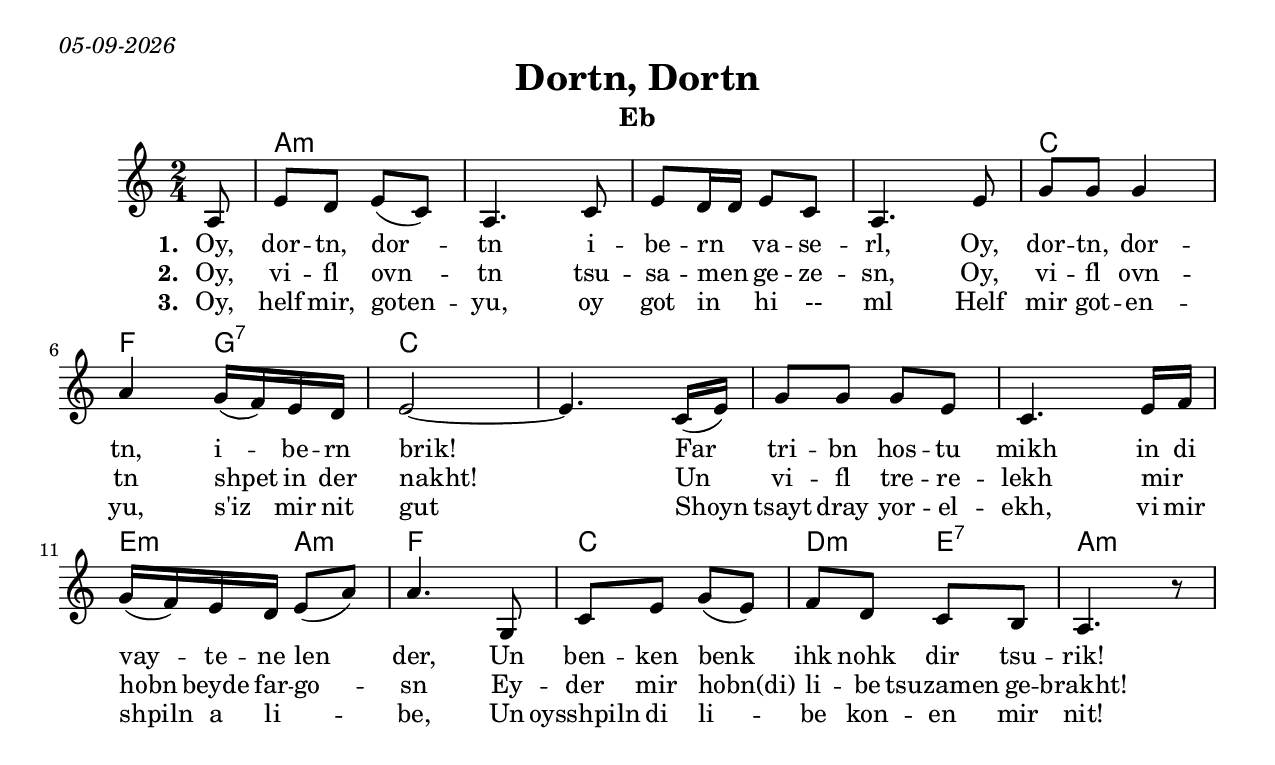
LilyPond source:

\version "2.20.0"
\include "english.ly"
\pointAndClickOff
\paper{
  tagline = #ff
  print-all-headers = ##t
  #(set-paper-size "letter")
}
date = #(strftime "%d-%m-%Y" (localtime (current-time)))

\markup{ \italic{ \date }  }

%\markup{ Got something to say? }

global = {
  \clef treble
  \key a \minor
  \time 2/4
  \set Score.markFormatter = #format-mark-box-alphabet
}

%#################################### Melody ########################
%melody =  \transpose c d \relative c {  %transpose for clarinet
melody = \relative c {
  \global
  \partial 8 a8    %lead in notes

   e'8 d e(c)
   a4. c8
   e8 d16 d e8 c
   a4.e'8

   g8 g g4
   a4 g16 (f) e d
   e2 ~
   e4. c16 (e)

   g8 g g e
   c4. e16 f
   g16(f)
   e16 d e8(a)

   a4. g,8
   c8 e g(e)
   f8 d c b
   a4. r8
}
%################################# Lyrics #####################
\addlyrics{ \set stanza = #"1. "
 Oy, dor -- tn, dor -- tn
 i -- be -- rn _ va -- se -- rl,
 Oy, dor -- tn, dor -- tn,
 i -- be -- rn brik!

 Far tri -- bn hos -- tu mikh in di
 vay -- te -- ne len der,
 Un ben -- ken benk
 ihk nohk dir tsu -- rik!
}

\addlyrics{ \set stanza = #"2. "
Oy, vi -- fl ovn -- tn
tsu -- sa -- men _ ge -- ze -- sn,
Oy, vi -- fl ovn -- tn shpet in der nakht!
Un vi -- fl tre -- re -- lekh
mir _  hobn beyde far -- go -- sn
Ey -- der mir hobn(di) li -- be tsuzamen ge -- brakht!
}

\addlyrics{ \set stanza = #"3. "
Oy, helf mir, goten -- yu, oy got in _  hi  _-- ml
Helf mir got -- en -- yu, s'iz mir nit gut
Shoyn tsayt dray yor -- el -- ekh, vi mir shpiln a li _ -- be,
Un oysshpiln di li -- be kon -- en mir nit!
}
\addlyrics{ \set stanza = #"4. "

}
%################################# Chords #######################
harmonies = \chordmode {
  s8 a2*4:m
  c2
  f4 g4:7
  c2*4
  e4:m
  a4:m
  f2
  c2
  d4:m e4:7
  a2:m
}

\score {\transpose c a
  % transpose score below
  \transpose a c'
  <<
    \new ChordNames {
      \set chordChanges = ##f
      \harmonies
    }
    \new Staff   \melody
  >>
  \header{
    title= "Dortn, Dortn"
    subtitle=""
    composer= ""
    instrument = "Eb"
    arranger= ""
  }
  \layout{indent = 1.0\cm}
  \midi {
    \tempo 4 = 120

    % \midi { }
  }
}
%{
% more verses:
\markup{}
\markup {
  \font-size #2
  \fill-line {
    \hspace #0.1 % distance from left margin
    \column {
      \line { "1."
	\column {
	  ""
	}
      }
      \hspace #0.2 % vertical distance between verses
      \line { "2."
	\column {
	 ""
	}
      }
    }
    \hspace #0.1  % horiz. distance between columns
    \column {
      \line { "3."
	\column {
	  ""
	}
      }
      \hspace #0.2 % distance between verses
      \line { "4."
	\column {
	 ""
	}
      }
    }
    \hspace #0.1 % distance to right margin
  }
}

%}
